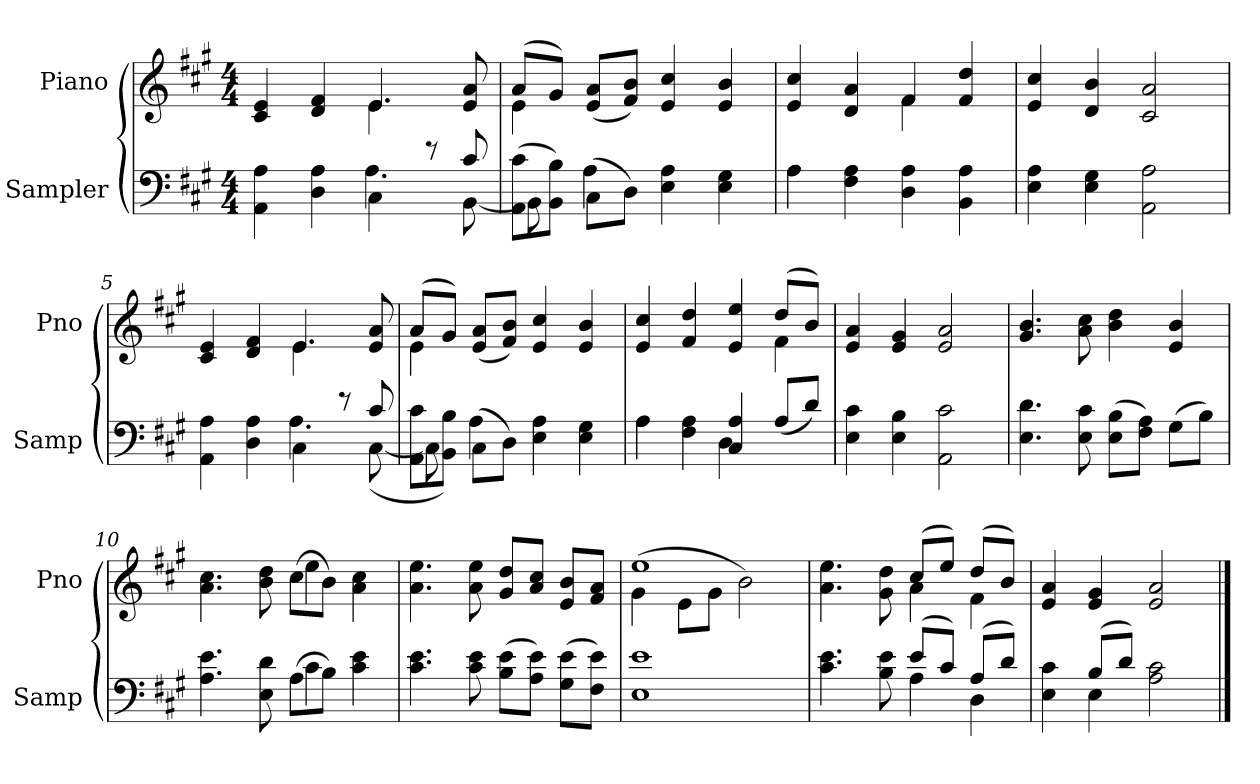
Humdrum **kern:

**kern	**kern
*part2	*part1
*staff2	*staff1
*I"Sampler	*I"Piano
*I'Samp	*I'Pno
*clefF4	*clefG2
*ITrd1c2	*ITrd1c2
*k[f#]	*k[f#]
*G:	*G:
*M4/4	*M4/4
=1	=1
*^	*^
4GG 4G	2ryy	4B 4d	2ryy
4C 4G	.	4c 4e	.
4BB\	4.G	4.d/	4.d
8r	.	.	.
8B/	[8AA	8d 8g	8ryy
=2	=2	=2	=2
(8GG\ 8B\L	8AA]	(8g/L	4d
8AA\ 8A\J)	8ryy	8f#/J)	.
(8BB\L	4G	(8d/ 8g/L	2.ryy
8C\J)	.	8e/ 8a/J)	.
4D 4G	2ryy	4d 4b	.
4D 4F#	.	4d 4a	.
=3	=3	=3	=3
4G\	4G	4d 4b	2ryy
4E 4G	2.ryy	4c 4g	.
4C 4G	.	4e/	4e
4AA 4G	.	4e 4cc	4ryy
*v	*v	*	*
*	*v	*v
=4	=4
4D 4G	4d 4b
4D 4F#	4c 4a
2GG 2G	2B 2g
=5	=5
*^	*^
4GG 4G	2ryy	4B 4d	2ryy
4C 4G	.	4c 4e	.
4BB\	4.G	4.d/	4.d
8r	.	.	.
8B/	([8BB	8d 8g	8ryy
=6	=6	=6	=6
8GG\ 8B\L	8BB]	(8g/L	4d
8AA\ 8A\J)	8ryy	8f#/J)	.
(8BB\L	4G	(8d/ 8g/L	2.ryy
8C\J)	.	8e/ 8a/J)	.
4D 4G	2ryy	4d 4b	.
4D 4F#	.	4d 4a	.
=7	=7	=7	=7
4G\	4G	4d 4b	2.ryy
4E 4G	4ryy	4e 4cc	.
4BB 4G	4C	4d 4dd	.
(8G/L	4ryy	(8cc/L	4e
8c/J)	.	8a/J)	.
*v	*v	*	*
*	*v	*v
=8	=8
4D 4B	4d 4g
4D 4A	4d 4f#
2GG 2B	2d 2g
=9	=9
4.D 4.c	4.f# 4.a
8D 8B	8g 8b
(8D\ 8A\L	4a\ 4cc\
8E\ 8G\J)	.
(8F#\L	4d 4a
8A\J)	.
=10	=10
*^	*^
4.G 4.d	2ryy	4.g 4.b	2ryy
8D 8c	.	8a 8cc	.
(8G\L	4B	(8b\L	4dd
8A\J)	.	8a\J)	.
4B 4d	4ryy	4g 4b	4ryy
*v	*v	*	*
*	*v	*v
=11	=11
4.B 4.d	4.g 4.dd
8B 8d	8g\ 8dd\
(8A\ 8d\L	8f#/ 8cc/L
8G\ 8d\J)	8g/ 8b/J
(8F#\ 8d\L	8d/ 8a/L
8E\ 8d\J)	8e/ 8g/J
=12	=12
*	*^
1D 1d	(4f#\	1dd
.	8d\L	.
.	8f#\J	.
.	2a\)	.
=13	=13	=13
*^	*	*
4.B 4.d	2ryy	4.g 4.dd	2ryy
8A 8d	.	8f# 8cc	.
(8d/L	4G	(8b/L	4g
8B/J)	.	8dd/J)	.
(8G/L	4C	(8cc/L	4e
8c/J)	.	8a/J)	.
*	*	*v	*v
=14	=14	=14
4D 4B	4ryy	4d 4g
(8A/L	4D	4d 4f#
8c/J)	.	.
2G 2B	2ryy	2d 2g
*v	*v	*
==	==
*-	*-
